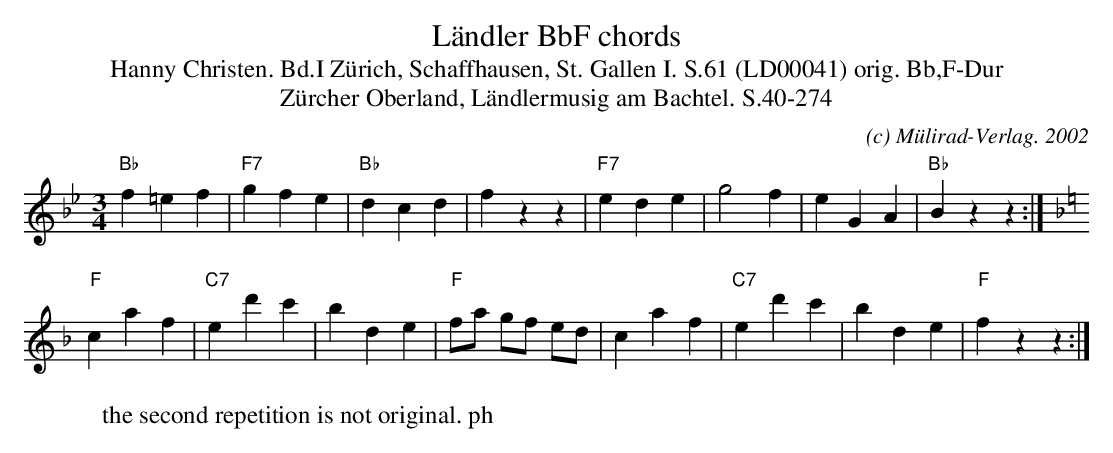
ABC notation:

X:1
T: L\"andler BbF chords
T:Hanny Christen. Bd.I Zürich, Schaffhausen, St. Gallen I. S.61 (LD00041) orig. Bb,F-Dur
T: Z\"urcher Oberland, L\"andlermusig am Bachtel. S.40-274
C: (c) M\"ulirad-Verlag. 2002
M:3/4
L:1/4
K:Bb %%MIDI gchordon
"Bb"f=ef | "F7"gfe | "Bb"dcd | fzz | "F7"ede | g2f | eGA | "Bb"Bzz :|[K:F]
"F"caf | "C7"ed'c' | bde | "F"f/a/ g/f/ e/d/ | caf | "C7"ed'c' | bde | "F"fzz :|
W: the second repetition is not original. ph
